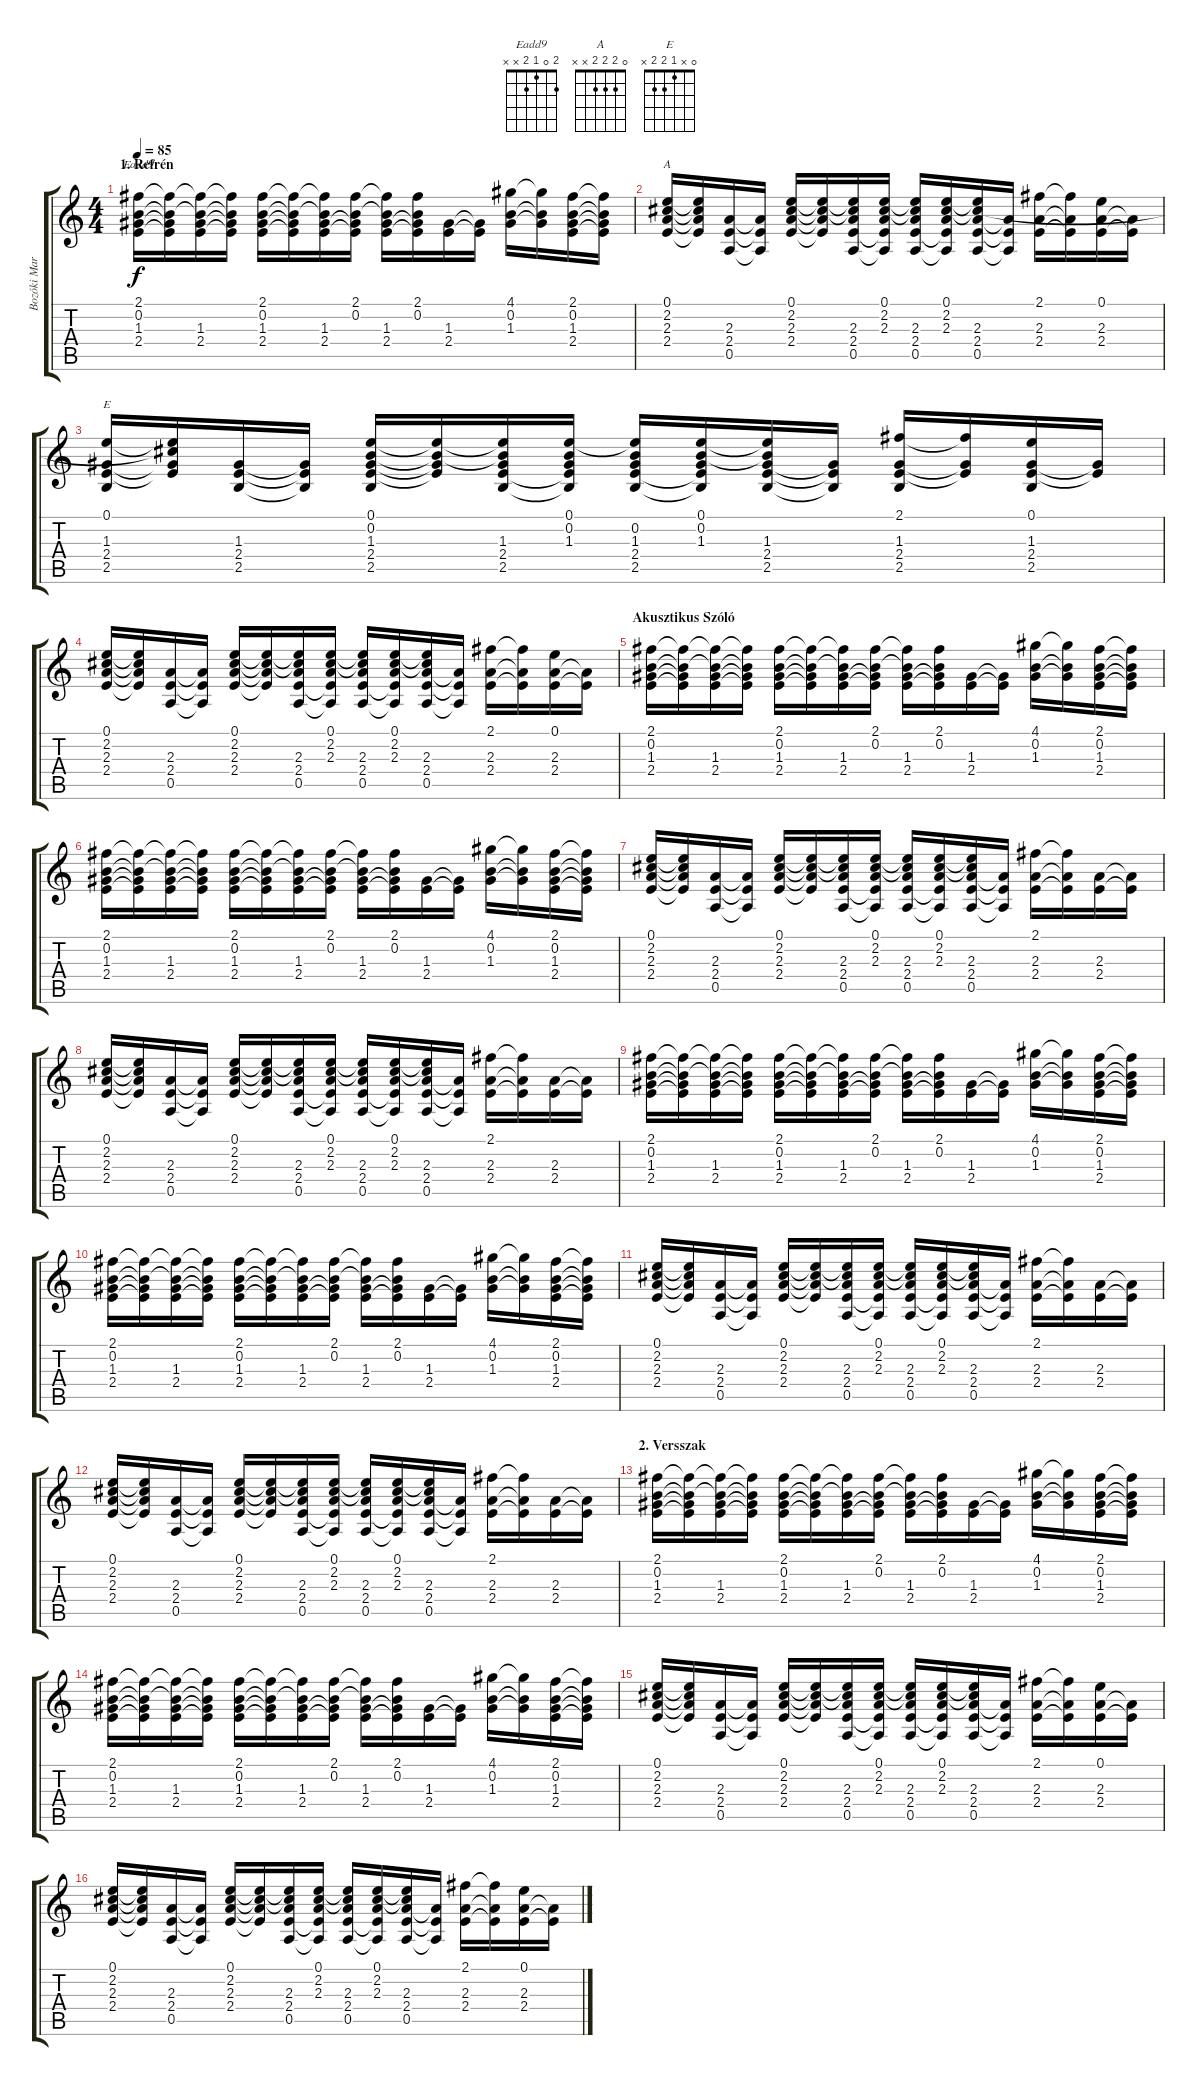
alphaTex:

\track ("Bozóki Marci - Akkordgitár" "Bozóki Mar") {instrument acousticguitarnylon}
\staff {score tabs}
\tuning (E4 B3 G3 D3 A2 E2) {hide}
\chord ("Eadd9" 2 0 1 2 x x)
\chord ("A" 0 2 2 2 x x)
\chord ("E" 0 x 1 2 2 x)
\ts (4 4)
\section ("" "1. Refrén")
\tempo 85
\clef g2
\ks c
(2.1 0.2 1.3 2.4).16{ch "Eadd9" dy f} (2.1{t} 0.2{t} 1.3{t} 2.4{t}).16 (2.1{t} 0.2{t} 1.3 2.4).16 (2.1{t} 0.2{t} 1.3{t} 2.4{t}).16 (2.1 0.2 1.3 2.4).16 (2.1{t} 0.2{t} 1.3{t} 2.4{t}).16 (2.1{t} 0.2{t} 1.3 2.4).16 (2.1 0.2 1.3{t} 2.4{t}).16 (2.1{t} 0.2{t} 1.3 2.4).16 (2.1 0.2 1.3{t} 2.4{t}).16 (1.3 2.4).16 (1.3{t} 2.4{t}).16 (4.1 0.2 1.3).16 (4.1{t} 0.2{t} 1.3{t}).16 (2.1 0.2 1.3 2.4).16 (2.1{t} 0.2{t} 1.3{t} 2.4{t}).16 |
(0.1 2.2 2.3 2.4).16{ch "A"} (0.1{t} 2.2{t} 2.3{t} 2.4{t}).16 (2.3 2.4 0.5).16 (2.3{t} 2.4{t} 0.5{t}).16 (0.1 2.2 2.3 2.4).16 (0.1{t} 2.2{t} 2.3{t} 2.4{t}).16 (0.1{t} 2.2{t} 2.3 2.4 0.5).16 (0.1 2.2 2.3 2.4{t} 0.5{t}).16 (0.1{t} 2.2{t} 2.3 2.4 0.5).16 (0.1 2.2 2.3 2.4{t} 0.5{t}).16 (0.1{t} 2.2{t} 2.3 2.4 0.5).16 (2.3{t} 2.4{t} 0.5{t}).16 (2.1 2.3 2.4).16 (2.1{t} 2.3{t} 2.4{t}).16 (0.1 2.3 2.4).16 (2.3{t} 2.4{t}).16 |
(0.1 1.3 2.4 2.5).16{ch "E"} (0.1{t} 2.2{t} 1.3{t} 2.4{t}).16 (1.3 2.4 2.5).16 (1.3{t} 2.4{t} 2.5{t}).16 (0.1 0.2 1.3 2.4 2.5).16 (0.1{t} 0.2{t} 1.3{t} 2.4{t}).16 (0.1{t} 0.2{t} 1.3 2.4 2.5).16 (0.1 0.2 1.3 2.4{t} 2.5{t}).16 (0.1{t} 0.2 1.3 2.4 2.5).16 (0.1 0.2 1.3 2.4{t} 2.5{t}).16 (0.1{t} 0.2{t} 1.3 2.4 2.5).16 (1.3{t} 2.4{t} 2.5{t}).16 (2.1 1.3 2.4 2.5).16 (2.1{t} 1.3{t} 2.4{t}).16 (0.1 1.3 2.4 2.5).16 (1.3{t} 2.4{t}).16 |
(0.1 2.2 2.3 2.4).16 (0.1{t} 2.2{t} 2.3{t} 2.4{t}).16 (2.3 2.4 0.5).16 (2.3{t} 2.4{t} 0.5{t}).16 (0.1 2.2 2.3 2.4).16 (0.1{t} 2.2{t} 2.3{t} 2.4{t}).16 (0.1{t} 2.2{t} 2.3 2.4 0.5).16 (0.1 2.2 2.3 2.4{t} 0.5{t}).16 (0.1{t} 2.2{t} 2.3 2.4 0.5).16 (0.1 2.2 2.3 2.4{t} 0.5{t}).16 (0.1{t} 2.2{t} 2.3 2.4 0.5).16 (2.3{t} 2.4{t} 0.5{t}).16 (2.1 2.3 2.4).16 (2.1{t} 2.3{t} 2.4{t}).16 (0.1 2.3 2.4).16 (2.3{t} 2.4{t}).16 |
\section ("" "Akusztikus Szóló")
(2.1 0.2 1.3 2.4).16 (2.1{t} 0.2{t} 1.3{t} 2.4{t}).16 (2.1{t} 0.2{t} 1.3 2.4).16 (2.1{t} 0.2{t} 1.3{t} 2.4{t}).16 (2.1 0.2 1.3 2.4).16 (2.1{t} 0.2{t} 1.3{t} 2.4{t}).16 (2.1{t} 0.2{t} 1.3 2.4).16 (2.1 0.2 1.3{t} 2.4{t}).16 (2.1{t} 0.2{t} 1.3 2.4).16 (2.1 0.2 1.3{t} 2.4{t}).16 (1.3 2.4).16 (1.3{t} 2.4{t}).16 (4.1 0.2 1.3).16 (4.1{t} 0.2{t} 1.3{t}).16 (2.1 0.2 1.3 2.4).16 (2.1{t} 0.2{t} 1.3{t} 2.4{t}).16 |
(2.1 0.2 1.3 2.4).16 (2.1{t} 0.2{t} 1.3{t} 2.4{t}).16 (2.1{t} 0.2{t} 1.3 2.4).16 (2.1{t} 0.2{t} 1.3{t} 2.4{t}).16 (2.1 0.2 1.3 2.4).16 (2.1{t} 0.2{t} 1.3{t} 2.4{t}).16 (2.1{t} 0.2{t} 1.3 2.4).16 (2.1 0.2 1.3{t} 2.4{t}).16 (2.1{t} 0.2{t} 1.3 2.4).16 (2.1 0.2 1.3{t} 2.4{t}).16 (1.3 2.4).16 (1.3{t} 2.4{t}).16 (4.1 0.2 1.3).16 (4.1{t} 0.2{t} 1.3{t}).16 (2.1 0.2 1.3 2.4).16 (2.1{t} 0.2{t} 1.3{t} 2.4{t}).16 |
(0.1 2.2 2.3 2.4).16 (0.1{t} 2.2{t} 2.3{t} 2.4{t}).16 (2.3 2.4 0.5).16 (2.3{t} 2.4{t} 0.5{t}).16 (0.1 2.2 2.3 2.4).16 (0.1{t} 2.2{t} 2.3{t} 2.4{t}).16 (0.1{t} 2.2{t} 2.3 2.4 0.5).16 (0.1 2.2 2.3 2.4{t} 0.5{t}).16 (0.1{t} 2.2{t} 2.3 2.4 0.5).16 (0.1 2.2 2.3 2.4{t} 0.5{t}).16 (0.1{t} 2.2{t} 2.3 2.4 0.5).16 (2.3{t} 2.4{t} 0.5{t}).16 (2.1 2.3 2.4).16 (2.1{t} 2.3{t} 2.4{t}).16 (2.3 2.4).16 (2.3{t} 2.4{t}).16 |
(0.1 2.2 2.3 2.4).16 (0.1{t} 2.2{t} 2.3{t} 2.4{t}).16 (2.3 2.4 0.5).16 (2.3{t} 2.4{t} 0.5{t}).16 (0.1 2.2 2.3 2.4).16 (0.1{t} 2.2{t} 2.3{t} 2.4{t}).16 (0.1{t} 2.2{t} 2.3 2.4 0.5).16 (0.1 2.2 2.3 2.4{t} 0.5{t}).16 (0.1{t} 2.2{t} 2.3 2.4 0.5).16 (0.1 2.2 2.3 2.4{t} 0.5{t}).16 (0.1{t} 2.2{t} 2.3 2.4 0.5).16 (2.3{t} 2.4{t} 0.5{t}).16 (2.1 2.3 2.4).16 (2.1{t} 2.3{t} 2.4{t}).16 (2.3 2.4).16 (2.3{t} 2.4{t}).16 |
(2.1 0.2 1.3 2.4).16 (2.1{t} 0.2{t} 1.3{t} 2.4{t}).16 (2.1{t} 0.2{t} 1.3 2.4).16 (2.1{t} 0.2{t} 1.3{t} 2.4{t}).16 (2.1 0.2 1.3 2.4).16 (2.1{t} 0.2{t} 1.3{t} 2.4{t}).16 (2.1{t} 0.2{t} 1.3 2.4).16 (2.1 0.2 1.3{t} 2.4{t}).16 (2.1{t} 0.2{t} 1.3 2.4).16 (2.1 0.2 1.3{t} 2.4{t}).16 (1.3 2.4).16 (1.3{t} 2.4{t}).16 (4.1 0.2 1.3).16 (4.1{t} 0.2{t} 1.3{t}).16 (2.1 0.2 1.3 2.4).16 (2.1{t} 0.2{t} 1.3{t} 2.4{t}).16 |
(2.1 0.2 1.3 2.4).16 (2.1{t} 0.2{t} 1.3{t} 2.4{t}).16 (2.1{t} 0.2{t} 1.3 2.4).16 (2.1{t} 0.2{t} 1.3{t} 2.4{t}).16 (2.1 0.2 1.3 2.4).16 (2.1{t} 0.2{t} 1.3{t} 2.4{t}).16 (2.1{t} 0.2{t} 1.3 2.4).16 (2.1 0.2 1.3{t} 2.4{t}).16 (2.1{t} 0.2{t} 1.3 2.4).16 (2.1 0.2 1.3{t} 2.4{t}).16 (1.3 2.4).16 (1.3{t} 2.4{t}).16 (4.1 0.2 1.3).16 (4.1{t} 0.2{t} 1.3{t}).16 (2.1 0.2 1.3 2.4).16 (2.1{t} 0.2{t} 1.3{t} 2.4{t}).16 |
(0.1 2.2 2.3 2.4).16 (0.1{t} 2.2{t} 2.3{t} 2.4{t}).16 (2.3 2.4 0.5).16 (2.3{t} 2.4{t} 0.5{t}).16 (0.1 2.2 2.3 2.4).16 (0.1{t} 2.2{t} 2.3{t} 2.4{t}).16 (0.1{t} 2.2{t} 2.3 2.4 0.5).16 (0.1 2.2 2.3 2.4{t} 0.5{t}).16 (0.1{t} 2.2{t} 2.3 2.4 0.5).16 (0.1 2.2 2.3 2.4{t} 0.5{t}).16 (0.1{t} 2.2{t} 2.3 2.4 0.5).16 (2.3{t} 2.4{t} 0.5{t}).16 (2.1 2.3 2.4).16 (2.1{t} 2.3{t} 2.4{t}).16 (2.3 2.4).16 (2.3{t} 2.4{t}).16 |
(0.1 2.2 2.3 2.4).16 (0.1{t} 2.2{t} 2.3{t} 2.4{t}).16 (2.3 2.4 0.5).16 (2.3{t} 2.4{t} 0.5{t}).16 (0.1 2.2 2.3 2.4).16 (0.1{t} 2.2{t} 2.3{t} 2.4{t}).16 (0.1{t} 2.2{t} 2.3 2.4 0.5).16 (0.1 2.2 2.3 2.4{t} 0.5{t}).16 (0.1{t} 2.2{t} 2.3 2.4 0.5).16 (0.1 2.2 2.3 2.4{t} 0.5{t}).16 (0.1{t} 2.2{t} 2.3 2.4 0.5).16 (2.3{t} 2.4{t} 0.5{t}).16 (2.1 2.3 2.4).16 (2.1{t} 2.3{t} 2.4{t}).16 (2.3 2.4).16 (2.3{t} 2.4{t}).16 |
\section ("" "2. Versszak")
(2.1 0.2 1.3 2.4).16 (2.1{t} 0.2{t} 1.3{t} 2.4{t}).16 (2.1{t} 0.2{t} 1.3 2.4).16 (2.1{t} 0.2{t} 1.3{t} 2.4{t}).16 (2.1 0.2 1.3 2.4).16 (2.1{t} 0.2{t} 1.3{t} 2.4{t}).16 (2.1{t} 0.2{t} 1.3 2.4).16 (2.1 0.2 1.3{t} 2.4{t}).16 (2.1{t} 0.2{t} 1.3 2.4).16 (2.1 0.2 1.3{t} 2.4{t}).16 (1.3 2.4).16 (1.3{t} 2.4{t}).16 (4.1 0.2 1.3).16 (4.1{t} 0.2{t} 1.3{t}).16 (2.1 0.2 1.3 2.4).16 (2.1{t} 0.2{t} 1.3{t} 2.4{t}).16 |
(2.1 0.2 1.3 2.4).16 (2.1{t} 0.2{t} 1.3{t} 2.4{t}).16 (2.1{t} 0.2{t} 1.3 2.4).16 (2.1{t} 0.2{t} 1.3{t} 2.4{t}).16 (2.1 0.2 1.3 2.4).16 (2.1{t} 0.2{t} 1.3{t} 2.4{t}).16 (2.1{t} 0.2{t} 1.3 2.4).16 (2.1 0.2 1.3{t} 2.4{t}).16 (2.1{t} 0.2{t} 1.3 2.4).16 (2.1 0.2 1.3{t} 2.4{t}).16 (1.3 2.4).16 (1.3{t} 2.4{t}).16 (4.1 0.2 1.3).16 (4.1{t} 0.2{t} 1.3{t}).16 (2.1 0.2 1.3 2.4).16 (2.1{t} 0.2{t} 1.3{t} 2.4{t}).16 |
(0.1 2.2 2.3 2.4).16 (0.1{t} 2.2{t} 2.3{t} 2.4{t}).16 (2.3 2.4 0.5).16 (2.3{t} 2.4{t} 0.5{t}).16 (0.1 2.2 2.3 2.4).16 (0.1{t} 2.2{t} 2.3{t} 2.4{t}).16 (0.1{t} 2.2{t} 2.3 2.4 0.5).16 (0.1 2.2 2.3 2.4{t} 0.5{t}).16 (0.1{t} 2.2{t} 2.3 2.4 0.5).16 (0.1 2.2 2.3 2.4{t} 0.5{t}).16 (0.1{t} 2.2{t} 2.3 2.4 0.5).16 (2.3{t} 2.4{t} 0.5{t}).16 (2.1 2.3 2.4).16 (2.1{t} 2.3{t} 2.4{t}).16 (0.1 2.3 2.4).16 (2.3{t} 2.4{t}).16 |
(0.1 2.2 2.3 2.4).16 (0.1{t} 2.2{t} 2.3{t} 2.4{t}).16 (2.3 2.4 0.5).16 (2.3{t} 2.4{t} 0.5{t}).16 (0.1 2.2 2.3 2.4).16 (0.1{t} 2.2{t} 2.3{t} 2.4{t}).16 (0.1{t} 2.2{t} 2.3 2.4 0.5).16 (0.1 2.2 2.3 2.4{t} 0.5{t}).16 (0.1{t} 2.2{t} 2.3 2.4 0.5).16 (0.1 2.2 2.3 2.4{t} 0.5{t}).16 (0.1{t} 2.2{t} 2.3 2.4 0.5).16 (2.3{t} 2.4{t} 0.5{t}).16 (2.1 2.3 2.4).16 (2.1{t} 2.3{t} 2.4{t}).16 (0.1 2.3 2.4).16 (2.3{t} 2.4{t}).16
